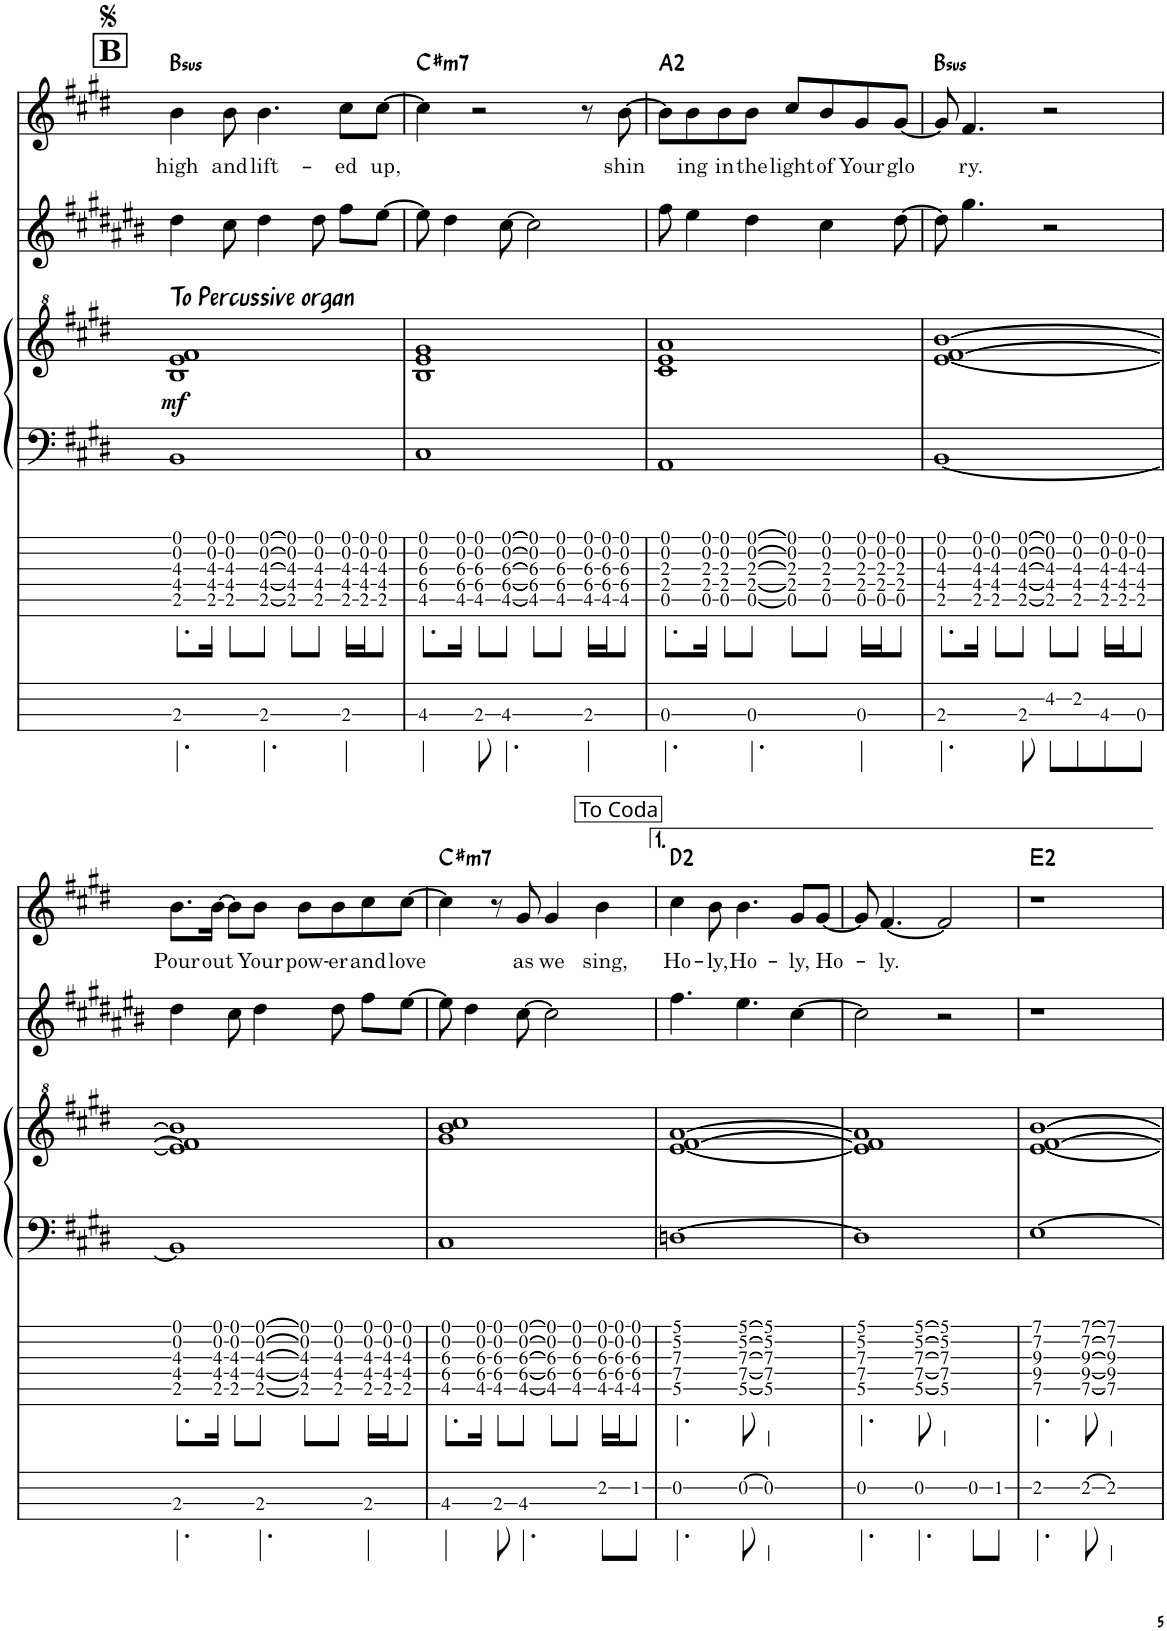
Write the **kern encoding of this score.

**kern	**kern	**kern	**kern	**dynam	**kern	**kern	**text	**harte
*part5	*part4	*part3	*part3	*part3	*part2	*part1	*part1	*part1
*staff6	*staff5	*staff4	*staff3	*staff3/4	*staff2	*staff1	*staff1	*
*I"Bass	*I"Ac. Gtr.	*I"Piano/ Organ	*	*	*I"Alto Sax	*I"Vocals	*	*
*	*I'Ac Gtr	*	*	*	*I'A Sax	*	*	*
!!LO:PB:g=z
*	*	*clefF4	*clefG^2	*	*clefG2	*clefG2	*	*
*Trd7c12	*	*	*	*	*Trd5c9	*Trd1c2	*	*
*k[f#c#g#d#]	*k[f#c#g#d#]	*k[f#c#g#d#]	*k[f#c#g#d#]	*	*k[f#c#g#d#a#e#b#]	*k[f#c#g#d#]	*	*
*E:	*E:	*E:	*E:	*	*C#:	*E:	*	*
*M4/4	*M4/4	*M4/4	*M4/4	*	*M4/4	*M4/4	*	*
!!LO:REH:place=s1:a:B:rj:fs=14:t=B
=33	=33	=33	=33	=33	=33	=33	=33	=33
!	!	!	!LO:TX:a:B:t=To Percussive organ	!	!	!	!	!
!	!	!	!	!LO:DY:b	!	!	!LO:LY:b	!LO:H:kt=sus
4.BB\	8.BB\ 8.F#\ 8.B\ 8.B\ 8.e\L	1BB	1b 1ee 1ff#	mf	4dd#\	4b\	high	B:sus4
.	16BB\ 16F#\ 16B\ 16B\ 16e\Jk	.	.	.	.	.	.	.
!	!	!	!	!	!	!	!LO:LY:b	!
.	8BB\ 8F#\ 8B\ 8B\ 8e\L	.	.	.	8cc#\	8b\	and	.
!	!	!	!	!	!	!	!LO:LY:b	!
4.BB\	[8BB\ [8F#\ [8B\ [8B\ [8e\J	.	.	.	4dd#\	4.b\	lift-	.
.	8BB\] 8F#\] 8B\] 8B\] 8e\]L	.	.	.	.	.	.	.
.	8BB\ 8F#\ 8B\ 8B\ 8e\J	.	.	.	8dd#\	.	.	.
!	!	!	!	!	!	!	!LO:LY:b	!
4BB\	16BB\ 16F#\ 16B\ 16B\ 16e\LL	.	.	.	8ff#\L	8cc#\L	-ed	.
.	16BB\ 16F#\ 16B\ 16B\ 16e\J	.	.	.	.	.	.	.
!	!	!	!	!	!	!	!LO:LY:b	!
.	8BB\ 8F#\ 8B\ 8B\ 8e\J	.	.	.	[8ee#\J	[8cc#\J	up,	.
=34	=34	=34	=34	=34	=34	=34	=34	=34
!	!	!	!	!	!	!	!	!LO:H:kt=m7
4C#\	8.C#\ 8.G#\ 8.c#\ 8.B\ 8.e\L	1C#	1b 1ee 1gg#	.	8ee#\]	4cc#\]	.	C#:min7
.	.	.	.	.	4dd#\	.	.	.
.	16C#\ 16G#\ 16c#\ 16B\ 16e\Jk	.	.	.	.	.	.	.
8BB\	8C#\ 8G#\ 8c#\ 8B\ 8e\L	.	.	.	.	2r	.	.
4.C#\	[8C#\ [8G#\ [8c#\ [8B\ [8e\J	.	.	.	[8cc#\	.	.	.
.	8C#\] 8G#\] 8c#\] 8B\] 8e\]L	.	.	.	2cc#\]	.	.	.
.	8C#\ 8G#\ 8c#\ 8B\ 8e\J	.	.	.	.	.	.	.
4BB\	16C#\ 16G#\ 16c#\ 16B\ 16e\LL	.	.	.	.	8r	.	.
.	16C#\ 16G#\ 16c#\ 16B\ 16e\J	.	.	.	.	.	.	.
!	!	!	!	!	!	!	!LO:LY:b	!
.	8C#\ 8G#\ 8c#\ 8B\ 8e\J	.	.	.	.	[8b\	shin	.
=35	=35	=35	=35	=35	=35	=35	=35	=35
4.AA\	8.AA\ 8.E\ 8.A\ 8.B\ 8.e\L	1AA	1cc# 1ee 1aa	.	8ff#\	8b\L]	.	A:maj(2)
!	!	!	!	!	!	!	!LO:LY:b	!
.	.	.	.	.	4ee#\	8b\	ing	.
.	16AA\ 16E\ 16A\ 16B\ 16e\Jk	.	.	.	.	.	.	.
!	!	!	!	!	!	!	!LO:LY:b	!
.	8AA\ 8E\ 8A\ 8B\ 8e\L	.	.	.	.	8b\	in	.
!	!	!	!	!	!	!	!LO:LY:b	!
4.AA\	[8AA\ [8E\ [8A\ [8B\ [8e\J	.	.	.	4dd#\	8b\J	the	.
!	!	!	!	!	!	!	!LO:LY:b	!
.	8AA\] 8E\] 8A\] 8B\] 8e\]L	.	.	.	.	8cc#/L	light	.
!	!	!	!	!	!	!	!LO:LY:b	!
.	8AA\ 8E\ 8A\ 8B\ 8e\J	.	.	.	4cc#\	8b/	of	.
!	!	!	!	!	!	!	!LO:LY:b	!
4AA\	16AA\ 16E\ 16A\ 16B\ 16e\LL	.	.	.	.	8g#/	Your	.
.	16AA\ 16E\ 16A\ 16B\ 16e\J	.	.	.	.	.	.	.
!	!	!	!	!	!	!	!LO:LY:b	!
.	8AA\ 8E\ 8A\ 8B\ 8e\J	.	.	.	[8dd#\	[8g#/J	glo	.
=36	=36	=36	=36	=36	=36	=36	=36	=36
!	!	!	!	!	!	!	!	!LO:H:kt=sus
4.BB\	8.BB\ 8.F#\ 8.B\ 8.B\ 8.e\L	[1BB	[1ee [1ff# [1bb	.	8dd#\]	8g#/]	.	B:sus4
!	!	!	!	!	!	!	!LO:LY:b	!
.	.	.	.	.	4.gg#\	4.f#/	ry.	.
.	16BB\ 16F#\ 16B\ 16B\ 16e\Jk	.	.	.	.	.	.	.
.	8BB\ 8F#\ 8B\ 8B\ 8e\L	.	.	.	.	.	.	.
8BB\	[8BB\ [8F#\ [8B\ [8B\ [8e\J	.	.	.	.	.	.	.
8F#\L	8BB\] 8F#\] 8B\] 8B\] 8e\]L	.	.	.	2r	2r	.	.
8E\	8BB\ 8F#\ 8B\ 8B\ 8e\J	.	.	.	.	.	.	.
8C#\	16BB\ 16F#\ 16B\ 16B\ 16e\LL	.	.	.	.	.	.	.
.	16BB\ 16F#\ 16B\ 16B\ 16e\J	.	.	.	.	.	.	.
8AA\J	8BB\ 8F#\ 8B\ 8B\ 8e\J	.	.	.	.	.	.	.
!!LO:LB:g=z
=37	=37	=37	=37	=37	=37	=37	=37	=37
!	!	!	!	!	!	!	!LO:LY:b	!
4.BB\	8.BB\ 8.F#\ 8.B\ 8.B\ 8.e\L	1BB]	1ee] 1ff#] 1bb]	.	4dd#\	8.b\L	Pour	.
!	!	!	!	!	!	!	!LO:LY:b	!
.	16BB\ 16F#\ 16B\ 16B\ 16e\Jk	.	.	.	.	[16b\Jk	out	.
.	8BB\ 8F#\ 8B\ 8B\ 8e\L	.	.	.	8cc#\	8b\L]	.	.
!	!	!	!	!	!	!	!LO:LY:b	!
4.BB\	[8BB\ [8F#\ [8B\ [8B\ [8e\J	.	.	.	4dd#\	8b\J	Your	.
!	!	!	!	!	!	!	!LO:LY:b	!
.	8BB\] 8F#\] 8B\] 8B\] 8e\]L	.	.	.	.	8b\L	pow-	.
!	!	!	!	!	!	!	!LO:LY:b	!
.	8BB\ 8F#\ 8B\ 8B\ 8e\J	.	.	.	8dd#\	8b\	-er	.
!	!	!	!	!	!	!	!LO:LY:b	!
4BB\	16BB\ 16F#\ 16B\ 16B\ 16e\LL	.	.	.	8ff#\L	8cc#\	and	.
.	16BB\ 16F#\ 16B\ 16B\ 16e\J	.	.	.	.	.	.	.
!	!	!	!	!	!	!	!LO:LY:b	!
.	8BB\ 8F#\ 8B\ 8B\ 8e\J	.	.	.	[8ee#\J	[8cc#\J	love	.
=38	=38	=38	=38	=38	=38	=38	=38	=38
!	!	!	!	!	!	!	!	!LO:H:kt=m7
4C#\	8.C#\ 8.G#\ 8.c#\ 8.B\ 8.e\L	1C#	1gg# 1bb 1ccc#	.	8ee#\]	4cc#\]	.	C#:min7
.	.	.	.	.	4dd#\	.	.	.
.	16C#\ 16G#\ 16c#\ 16B\ 16e\Jk	.	.	.	.	.	.	.
8BB\	8C#\ 8G#\ 8c#\ 8B\ 8e\L	.	.	.	.	8r	.	.
!	!	!	!	!	!	!	!LO:LY:b	!
4.C#\	[8C#\ [8G#\ [8c#\ [8B\ [8e\J	.	.	.	[8cc#\	8g#/	as	.
!	!	!	!	!	!	!	!LO:LY:b	!
.	8C#\] 8G#\] 8c#\] 8B\] 8e\]L	.	.	.	2cc#\]	4g#/	we	.
.	8C#\ 8G#\ 8c#\ 8B\ 8e\J	.	.	.	.	.	.	.
!	!	!	!	!	!	!	!LO:LY:b	!
8E\L	16C#\ 16G#\ 16c#\ 16B\ 16e\LL	.	.	.	.	4b\	sing,	.
.	16C#\ 16G#\ 16c#\ 16B\ 16e\J	.	.	.	.	.	.	.
8D#\J	8C#\ 8G#\ 8c#\ 8B\ 8e\J	.	.	.	.	.	.	.
=39	=39	=39	=39	=39	=39	=39	=39	=39
!	!	!	!	!	!	!	!LO:LY:b	!
4.Dn\	4.D\ 4.A\ 4.dn\ 4.e\ 4.a\	[1Dn	[1ee [1ff# [1aa	.	4.ff#\	4cc#\	Ho-	D:maj(2)
!	!	!	!	!	!	!	!LO:LY:b	!
.	.	.	.	.	.	8b\	-ly,	.
!	!	!	!	!	!	!	!LO:LY:b	!
[8D\	[8D\ [8A\ [8d\ [8e\ [8a\	.	.	.	4.ee#\	4.b\	Ho-	.
2D\]	2D\] 2A\] 2d\] 2e\] 2a\]	.	.	.	.	.	.	.
!	!	!	!	!	!	!	!LO:LY:b	!
.	.	.	.	.	[4cc#\	8g#/L	-ly,	.
!	!	!	!	!	!	!	!LO:LY:b	!
.	.	.	.	.	.	[8g#/J	Ho-	.
=40	=40	=40	=40	=40	=40	=40	=40	=40
4.Dn\	4.D\ 4.A\ 4.dn\ 4.e\ 4.a\	1D]	1ee] 1ff#] 1aa]	.	2cc#\]	8g#/]	.	.
!	!	!	!	!	!	!	!LO:LY:b	!
.	.	.	.	.	.	[4.f#/	ly.	.
4.D\	[8D\ [8A\ [8d\ [8e\ [8a\	.	.	.	.	.	.	.
.	2D\] 2A\] 2d\] 2e\] 2a\]	.	.	.	2r	2f#/]	.	.
8D\L	.	.	.	.	.	.	.	.
8D#X\J	.	.	.	.	.	.	.	.
=41	=41	=41	=41	=41	=41	=41	=41	=41
4.E\	4.E\ 4.B\ 4.e\ 4.f#\ 4.b\	[1E	[1ee [1ff# [1bb	.	1r	1r	.	E:maj(2)
[8E\	[8E\ [8B\ [8e\ [8f#\ [8b\	.	.	.	.	.	.	.
2E\]	2E\] 2B\] 2e\] 2f#\] 2b\]	.	.	.	.	.	.	.
=	=	=	=	=	=	=	=	=
*-	*-	*-	*-	*-	*-	*-	*-	*-
